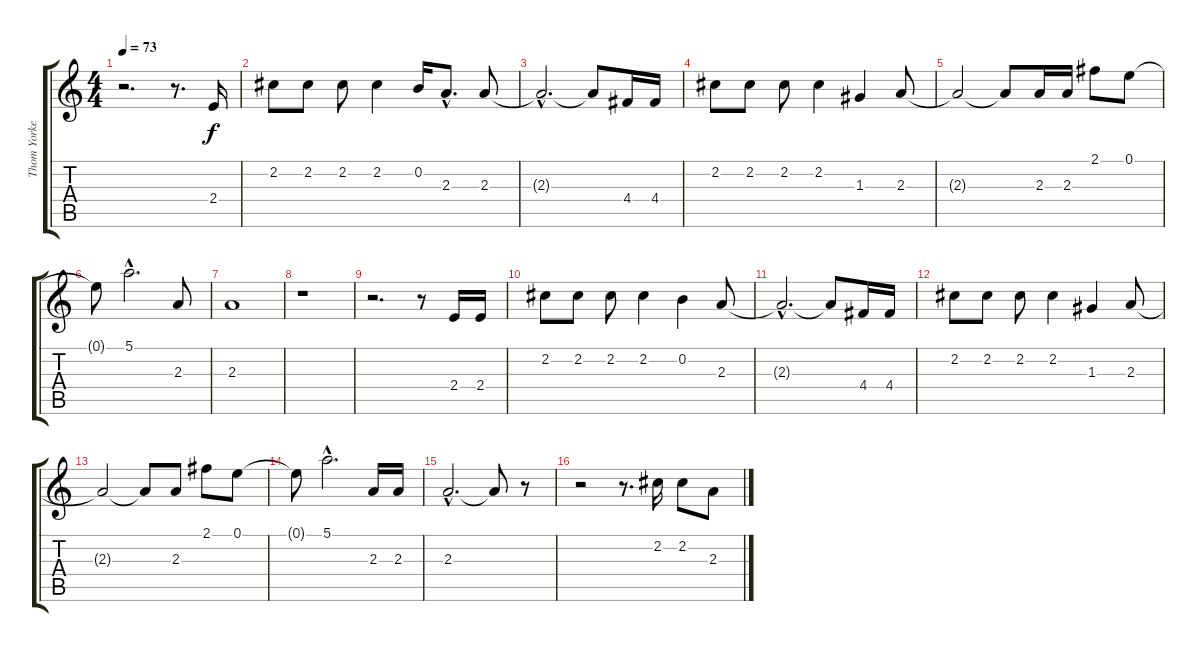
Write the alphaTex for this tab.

\track ("Thom Yorke - Voice" "Thom Yorke") {instrument fretlessbass}
\staff {score tabs}
\tuning (E4 B3 G3 D3 A2 E2) {hide}
\ts (4 4)
\tempo 73
\clef g2
\ks c
r.2{d dy f instrument fretlessbass} r.8{d} 2.4.16 |
2.2.8 2.2.8 2.2.8 2.2.4 0.2.16 2.3{hac}.8{d} 2.3.8 |
2.3{hac t}.2{d} 2.3{t}.8 4.4.16 4.4.16 |
2.2.8 2.2.8 2.2.8 2.2.4 1.3.4 2.3.8 |
2.3{t}.2 2.3{t}.8 2.3.16 2.3.16 2.1.8 0.1.8 |
0.1{t}.8 5.1{hac}.2{d} 2.3.8 |
2.3.1 |
r.1 |
r.2{d} r.8 2.4.16{volume 16} 2.4.16 |
2.2.8 2.2.8 2.2.8 2.2.4 0.2.4 2.3.8 |
2.3{hac t}.2{d} 2.3{t}.8 4.4.16 4.4.16 |
2.2.8 2.2.8 2.2.8 2.2.4 1.3.4 2.3.8 |
2.3{t}.2 2.3{t}.8 2.3.8 2.1.8 0.1.8 |
0.1{t}.8 5.1{hac}.2{d} 2.3.16 2.3.16 |
2.3{hac}.2{d} 2.3{t}.8 r.8 |
r.2 r.8{d} 2.2.16 2.2.8 2.3.8
